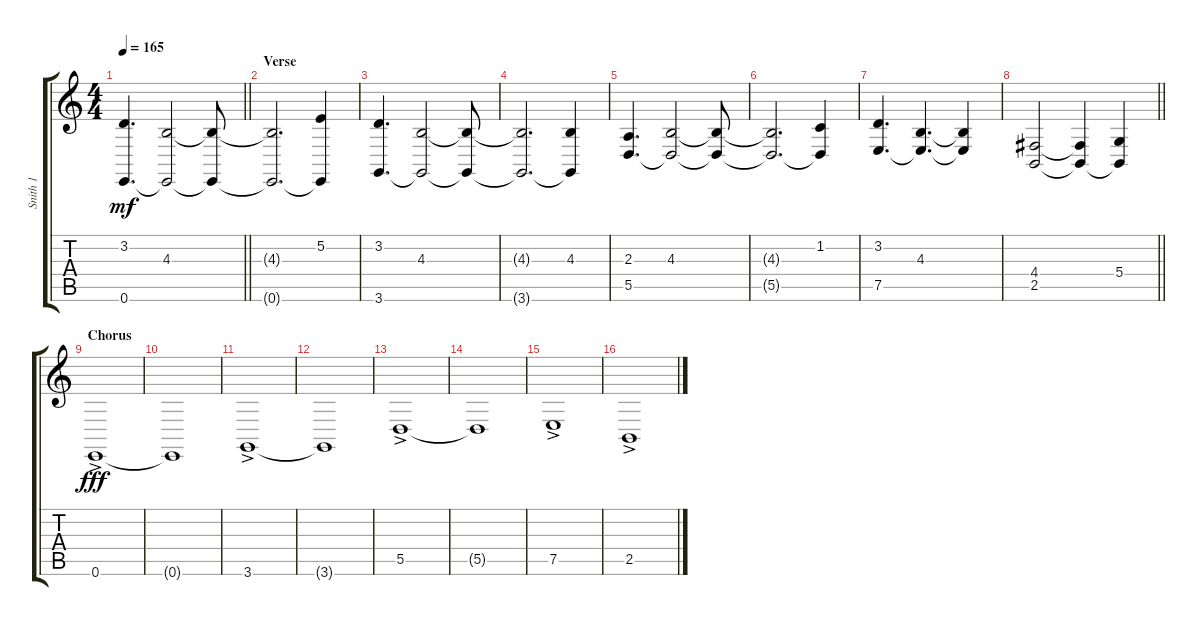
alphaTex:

\track ("Snith 1" "Snith 1") {instrument lead2sawtooth}
\staff {score tabs}
\tuning (E4 B3 G3 D3 A2 E2) {hide}
\ts (4 4)
\tempo 165
\clef g2
\barLineRight lightlight
\ks c
(3.2 0.6).4{d dy mf} (4.3 0.6{t}).2 (4.3{t} 0.6{t}).8 |
\section ("" "Verse")
(4.3{t} 0.6{t}).2{d} (5.2 0.6{t}).4 |
(3.2 3.6).4{d} (4.3 3.6{t}).2 (4.3{t} 3.6{t}).8 |
(4.3{t} 3.6{t}).2{d} (4.3 3.6{t}).4 |
(2.3 5.5).4{d} (4.3 5.5{t}).2 (4.3{t} 5.5{t}).8 |
(4.3{t} 5.5{t}).2{d} (1.2 5.5{t}).4 |
(3.2 7.5).4{d} (4.3 7.5{t}).4{d} (4.3{t} 7.5{t}).4 |
\barLineRight lightlight
(4.4 2.5).2 (4.4{t} 2.5{t}).4 (5.4 2.5{t}).4 |
\section ("" "Chorus")
0.6{ac}.1{dy fff} |
0.6{t}.1 |
3.6{ac}.1 |
3.6{t}.1 |
5.5{ac}.1 |
5.5{t}.1 |
7.5{ac}.1 |
2.5{ac}.1
